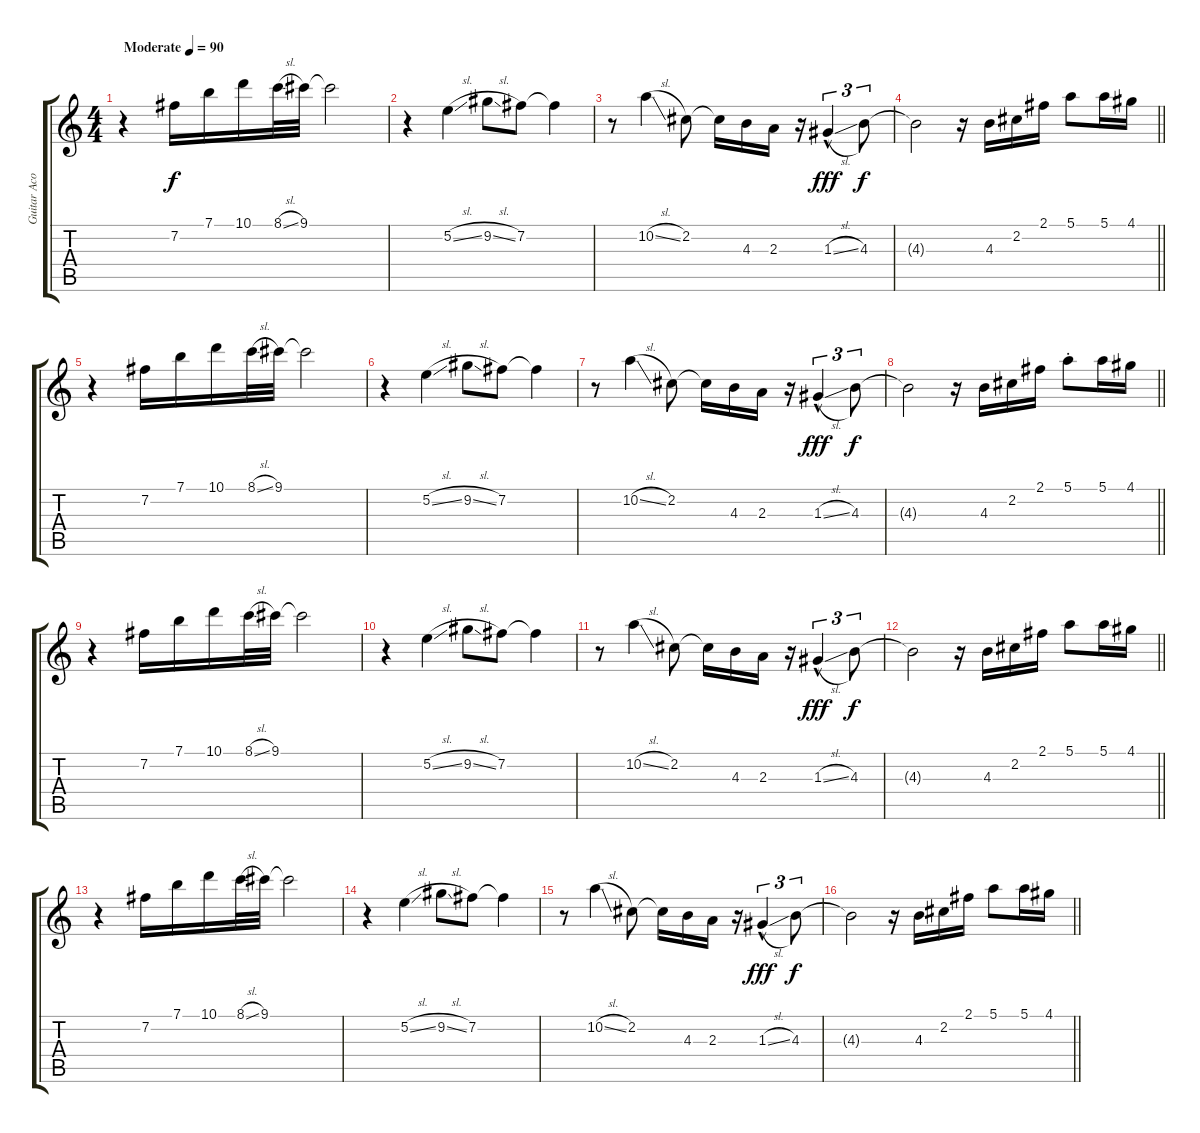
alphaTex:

\track ("Guitar Acoustic" "Guitar Aco") {instrument electricguitarjazz}
\staff {score tabs}
\tuning (E4 B3 G3 D3 A2 E2) {hide}
\ts (4 4)
\tempo (90 "Moderate")
\clef g2
\ks c
r.4{dy f instrument electricguitarjazz} 7.2.16 7.1.16 10.1.16 8.1{sl}.32 9.1.32 9.1{t}.2 |
r.4 5.2{sl}.4 9.2{sl}.8 7.2.8 7.2{t}.4 |
r.8 10.2{sl}.4 2.2.8 2.2{t}.16 4.3.16 2.3.16 r.16 1.3{sl hac}.4{tu (3 2) dy fff} 4.3.8{tu (3 2) dy f} |
\barLineRight lightlight
4.3{t}.2 r.16 4.3.16 2.2.16 2.1.16 5.1.8 5.1.16 4.1.16 |
r.4 7.2.16 7.1.16 10.1.16 8.1{sl}.32 9.1.32 9.1{t}.2 |
r.4 5.2{sl}.4 9.2{sl}.8 7.2.8 7.2{t}.4 |
r.8 10.2{sl}.4 2.2.8 2.2{t}.16 4.3.16 2.3.16 r.16 1.3{sl hac}.4{tu (3 2) dy fff} 4.3.8{tu (3 2) dy f} |
\barLineRight lightlight
4.3{t}.2 r.16 4.3.16 2.2.16 2.1.16 5.1{st}.8 5.1.16 4.1.16 |
r.4 7.2.16 7.1.16 10.1.16 8.1{sl}.32 9.1.32 9.1{t}.2 |
r.4 5.2{sl}.4 9.2{sl}.8 7.2.8 7.2{t}.4 |
r.8 10.2{sl}.4 2.2.8 2.2{t}.16 4.3.16 2.3.16 r.16 1.3{sl hac}.4{tu (3 2) dy fff} 4.3.8{tu (3 2) dy f} |
\barLineRight lightlight
4.3{t}.2 r.16 4.3.16 2.2.16 2.1.16 5.1.8 5.1.16 4.1.16 |
r.4 7.2.16 7.1.16 10.1.16 8.1{sl}.32 9.1.32 9.1{t}.2 |
r.4 5.2{sl}.4 9.2{sl}.8 7.2.8 7.2{t}.4 |
r.8 10.2{sl}.4 2.2.8 2.2{t}.16 4.3.16 2.3.16 r.16 1.3{sl hac}.4{tu (3 2) dy fff} 4.3.8{tu (3 2) dy f} |
\barLineRight lightlight
4.3{t}.2 r.16 4.3.16 2.2.16 2.1.16 5.1.8 5.1.16 4.1.16
